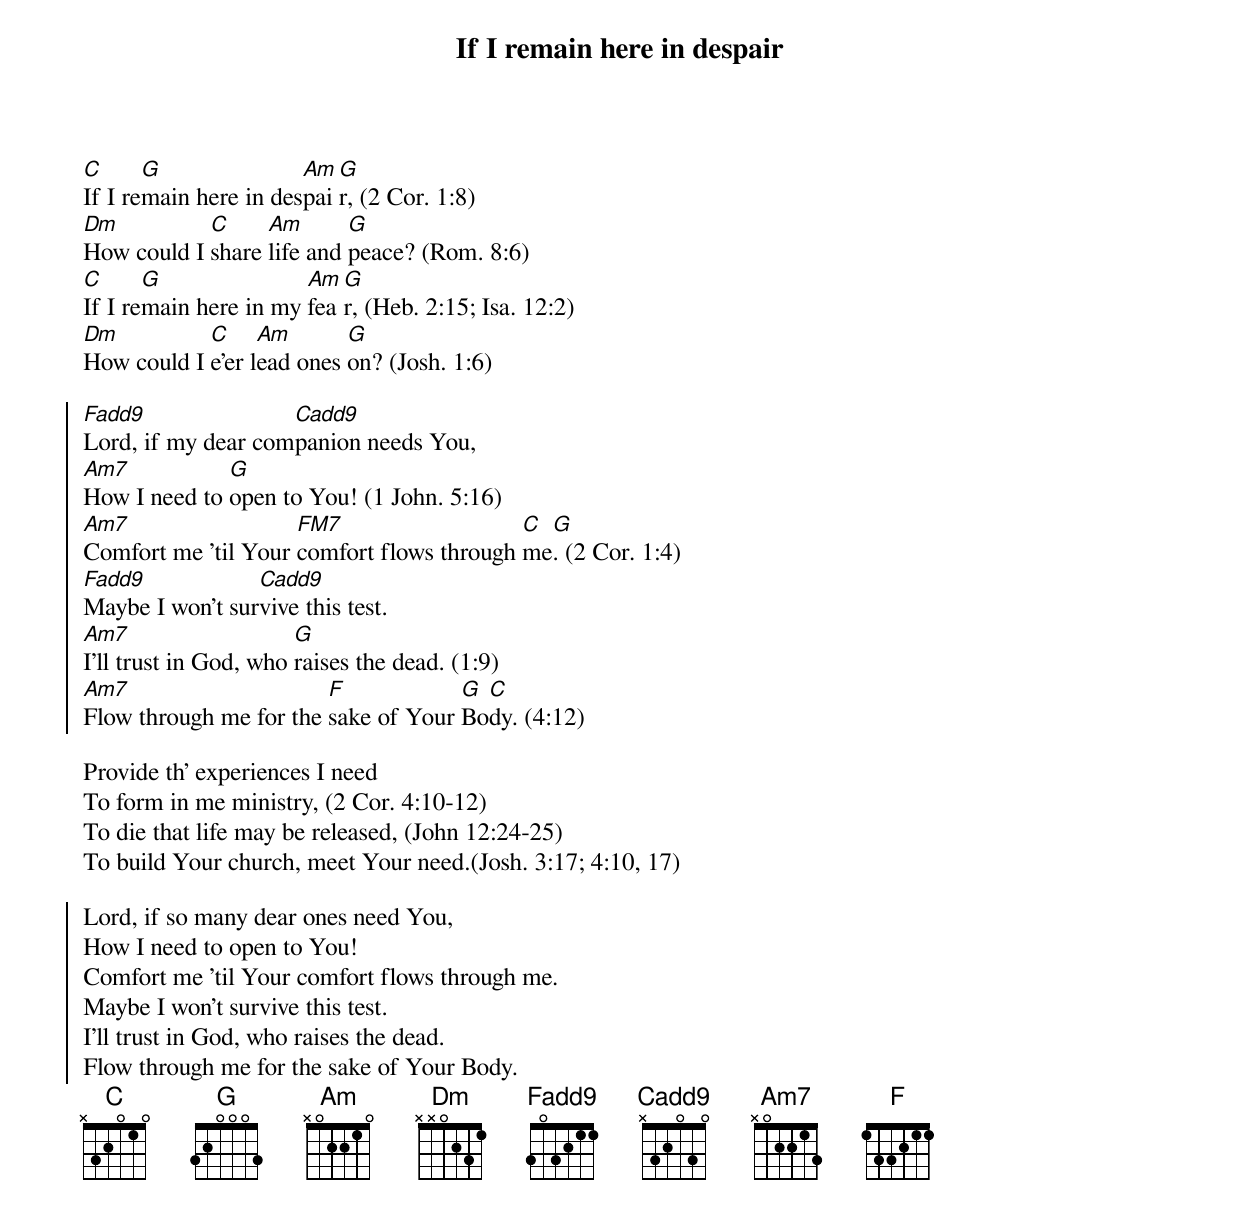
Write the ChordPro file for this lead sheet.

{Title: If I remain here in despair}

[C]If I re[G]main here in des[Am]pai[G]r, (2 Cor. 1:8)
[Dm]How could I [C]share [Am]life and [G]peace? (Rom. 8:6)
[C]If I re[G]main here in my [Am]fea[G]r, (Heb. 2:15; Isa. 12:2)
[Dm]How could I [C]e'er l[Am]ead ones [G]on? (Josh. 1:6)

{start_of_chorus}
[Fadd9]Lord, if my dear com[Cadd9]panion needs You,
[Am7]How I need to [G]open to You! (1 John. 5:16)
[Am7]Comfort me 'til Your [FM7]comfort flows through [C]me[G]. (2 Cor. 1:4)
[Fadd9]Maybe I won't sur[Cadd9]vive this test.
[Am7]I'll trust in God, who [G]raises the dead. (1:9)
[Am7]Flow through me for the [F]sake of Your [G]Bo[C]dy. (4:12)
{end_of_chorus}

Provide th' experiences I need
To form in me ministry, (2 Cor. 4:10-12)
To die that life may be released, (John 12:24-25)
To build Your church, meet Your need.(Josh. 3:17; 4:10, 17)

{start_of_chorus}
Lord, if so many dear ones need You,
How I need to open to You!
Comfort me 'til Your comfort flows through me.
Maybe I won't survive this test.
I'll trust in God, who raises the dead.
Flow through me for the sake of Your Body.
{end_of_chorus}
